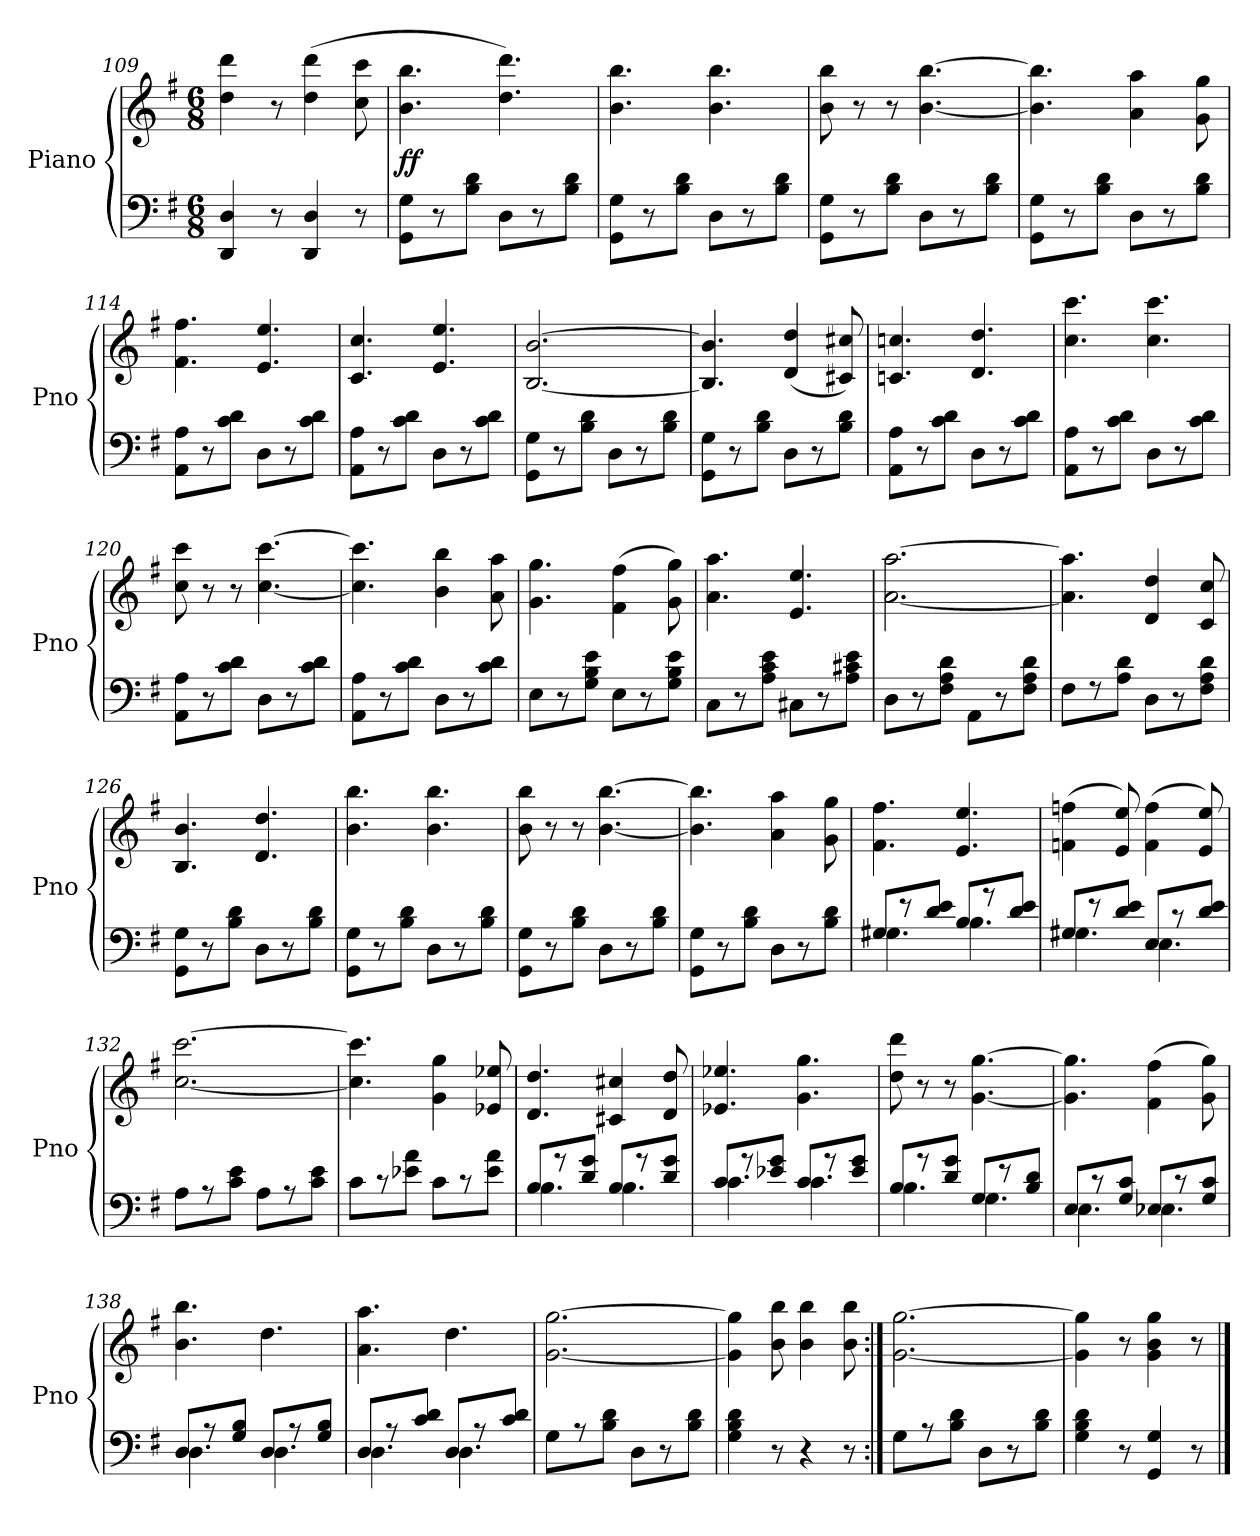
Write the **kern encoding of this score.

**kern	**kern	**dynam
*part1	*part1	*part1
*staff2	*staff1	*staff1/2
*I"Piano	*	*
*I'Pno	*	*
*clefF4	*clefG2	*
*k[f#]	*k[f#]	*
*M6/8	*M6/8	*
=109	=109	=109
4DD/ 4D/	4dd\ 4ddd\	.
8r	8r	.
4DD/ 4D/	(4dd\ 4ddd\	.
8r	8cc\ 8ccc\	.
=110	=110	=110
8GG\ 8G\L	4.b\ 4.bb\	ff
8r	.	.
8B\ 8d\J	.	.
8D\L	4.dd\ 4.ddd\)	.
8r	.	.
8B\ 8d\J	.	.
=111	=111	=111
8GG\ 8G\L	4.b\ 4.bb\	.
8r	.	.
8B\ 8d\J	.	.
8D\L	4.b\ 4.bb\	.
8r	.	.
8B\ 8d\J	.	.
=112	=112	=112
8GG\ 8G\L	8b\ 8bb\	.
8r	8r	.
8B\ 8d\J	8r	.
8D\L	[4.b\ [4.bb\	.
8r	.	.
8B\ 8d\J	.	.
=113	=113	=113
8GG\ 8G\L	4.b]\ 4.bb]\	.
8r	.	.
8B\ 8d\J	.	.
8D\L	4a\ 4aa\	.
8r	.	.
8B\ 8d\J	8g\ 8gg\	.
=114	=114	=114
8AA\ 8A\L	4.f#\ 4.ff#\	.
8r	.	.
8c\ 8d\J	.	.
8D\L	4.e/ 4.ee/	.
8r	.	.
8c\ 8d\J	.	.
=115	=115	=115
8AA\ 8A\L	4.c/ 4.cc/	.
8r	.	.
8c\ 8d\J	.	.
8D\L	4.e/ 4.ee/	.
8r	.	.
8c\ 8d\J	.	.
=116	=116	=116
8GG\ 8G\L	[2.B/ [2.b/	.
8r	.	.
8B\ 8d\J	.	.
8D\L	.	.
8r	.	.
8B\ 8d\J	.	.
=117	=117	=117
8GG\ 8G\L	4.B]/ 4.b]/	.
8r	.	.
8B\ 8d\J	.	.
8D\L	(4d/ 4dd/	.
8r	.	.
8B\ 8d\J	8c#X/ 8cc#X/)	.
=118	=118	=118
8AA\ 8A\L	4.cn/ 4.ccn/	.
8r	.	.
8c\ 8d\J	.	.
8D\L	4.d/ 4.dd/	.
8r	.	.
8c\ 8d\J	.	.
=119	=119	=119
8AA\ 8A\L	4.cc\ 4.ccc\	.
8r	.	.
8c\ 8d\J	.	.
8D\L	4.cc\ 4.ccc\	.
8r	.	.
8c\ 8d\J	.	.
=120	=120	=120
8AA\ 8A\L	8cc\ 8ccc\	.
8r	8r	.
8c\ 8d\J	8r	.
8D\L	[4.cc\ [4.ccc\	.
8r	.	.
8c\ 8d\J	.	.
=121	=121	=121
8AA\ 8A\L	4.cc]\ 4.ccc]\	.
8r	.	.
8c\ 8d\J	.	.
8D\L	4b\ 4bb\	.
8r	.	.
8c\ 8d\J	8a\ 8aa\	.
=122	=122	=122
8E\L	4.g\ 4.gg\	.
8r	.	.
8G\ 8B\ 8e\J	.	.
8E\L	(4f#\ 4ff#\	.
8r	.	.
8G\ 8B\ 8e\J	8g\ 8gg\)	.
=123	=123	=123
8C\L	4.a\ 4.aa\	.
8r	.	.
8A\ 8c\ 8e\J	.	.
8C#X\L	4.e/ 4.ee/	.
8r	.	.
8A\ 8c#X\ 8e\J	.	.
=124	=124	=124
8D\L	[2.a\ [2.aa\	.
8r	.	.
8F#\ 8A\ 8d\J	.	.
8AA\L	.	.
8r	.	.
8F#\ 8A\ 8d\J	.	.
=125	=125	=125
8F#\L	4.a]\ 4.aa]\	.
8r	.	.
8A\ 8d\J	.	.
8D\L	4d/ 4dd/	.
8r	.	.
8F#\ 8A\ 8d\J	8c/ 8cc/	.
=126	=126	=126
8GG\ 8G\L	4.B/ 4.b/	.
8r	.	.
8B\ 8d\J	.	.
8D\L	4.d/ 4.dd/	.
8r	.	.
8B\ 8d\J	.	.
=127	=127	=127
8GG\ 8G\L	4.b\ 4.bb\	.
8r	.	.
8B\ 8d\J	.	.
8D\L	4.b\ 4.bb\	.
8r	.	.
8B\ 8d\J	.	.
=128	=128	=128
8GG\ 8G\L	8b\ 8bb\	.
8r	8r	.
8B\ 8d\J	8r	.
8D\L	[4.b\ [4.bb\	.
8r	.	.
8B\ 8d\J	.	.
=129	=129	=129
8GG\ 8G\L	4.b]\ 4.bb]\	.
8r	.	.
8B\ 8d\J	.	.
8D\L	4a\ 4aa\	.
8r	.	.
8B\ 8d\J	8g\ 8gg\	.
=130	=130	=130
*^	*	*
8G#X/L	4.G#X\	4.f#\ 4.ff#\	.
8r	.	.	.
8d/ 8e/J	.	.	.
8B/L	4.B\	4.e/ 4.ee/	.
8r	.	.	.
8d/ 8e/J	.	.	.
=131	=131	=131	=131
8G#X/L	4.G#X\	(4fn\ 4ffn\	.
8r	.	.	.
8d/ 8e/J	.	8e/ 8ee/)	.
8E/L	4.E\	(4f\ 4ff\	.
8r	.	.	.
8d/ 8e/J	.	8e/ 8ee/)	.
*v	*v	*	*
=132	=132	=132
8A\L	[2.cc\ [2.ccc\	.
8r	.	.
8c\ 8e\J	.	.
8A\L	.	.
8r	.	.
8c\ 8e\J	.	.
=133	=133	=133
8c\L	4.cc]\ 4.ccc]\	.
8r	.	.
8e-X\ 8a\J	.	.
8c\L	4g\ 4gg\	.
8r	.	.
8e-\ 8a\J	8e-X/ 8ee-X/	.
=134	=134	=134
*^	*	*
8B/L	4.B\	4.d/ 4.dd/	.
8r	.	.	.
8d/ 8g/J	.	.	.
8B/L	4.B\	4c#X/ 4cc#X/	.
8r	.	.	.
8d/ 8g/J	.	8d/ 8dd/	.
=135	=135	=135	=135
8c/L	4.c\	4.e-X/ 4.ee-X/	.
8r	.	.	.
8e-X/ 8g/J	.	.	.
8c/L	4.c\	4.g\ 4.gg\	.
8r	.	.	.
8e-/ 8g/J	.	.	.
=136	=136	=136	=136
8B/L	4.B\	8dd\ 8ddd\	.
8r	.	8r	.
8d/ 8g/J	.	8r	.
8G/L	4.G\	[4.g\ [4.gg\	.
8r	.	.	.
8B/ 8d/J	.	.	.
=137	=137	=137	=137
8E/L	4.E\	4.g]\ 4.gg]\	.
8r	.	.	.
8G/ 8c/J	.	.	.
8E-X/L	4.E-X\	(4f#\ 4ff#\	.
8r	.	.	.
8G/ 8c/J	.	8g\ 8gg\)	.
=138	=138	=138	=138
8D/L	4.D\	4.b\ 4.bb\	.
8r	.	.	.
8G/ 8B/J	.	.	.
8D/L	4.D\	4.dd\	.
8r	.	.	.
8G/ 8B/J	.	.	.
=139	=139	=139	=139
8D/L	4.D\	4.a\ 4.aa\	.
8r	.	.	.
8c/ 8d/J	.	.	.
8D/L	4.D\	4.dd\	.
8r	.	.	.
8c/ 8d/J	.	.	.
*v	*v	*	*
=140	=140	=140
8G\L	[2.g\ [2.gg\	.
8r	.	.
8B\ 8d\J	.	.
8D\L	.	.
8r	.	.
8B\ 8d\J	.	.
=141	=141	=141
4G\ 4B\ 4d\	4g]\ 4gg]\	.
8r	8b\ 8bb\	.
4r	4b\ 4bb\	.
8r	8b\ 8bb\	.
=142:|!	=142:|!	=142:|!
8G\L	[2.g\ [2.gg\	.
8r	.	.
8B\ 8d\J	.	.
8D\L	.	.
8r	.	.
8B\ 8d\J	.	.
=143	=143	=143
4G\ 4B\ 4d\	4g]\ 4gg]\	.
8r	8r	.
4GG/ 4G/	4g\ 4b\ 4gg\	.
8r	8r	.
==	==	==
*-	*-	*-
